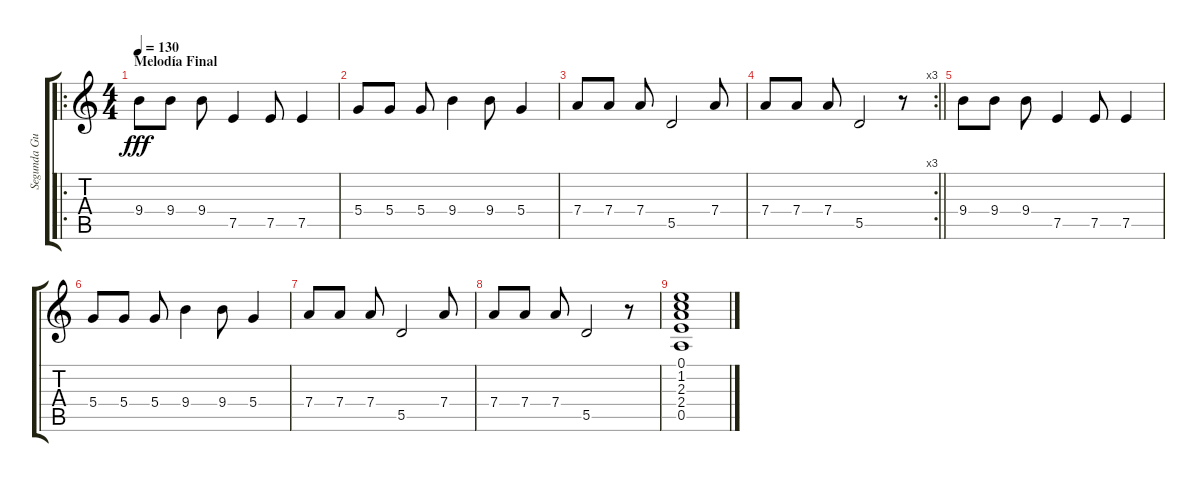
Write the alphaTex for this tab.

\track ("Segunda Guitarra" "Segunda Gu") {instrument electricguitarclean}
\staff {score tabs}
\tuning (E4 B3 G3 D3 A2 E2) {hide}
\ro
\ts (4 4)
\section ("" "Melodía Final")
\tempo 130
\clef g2
\ks c
9.4.8{dy fff} 9.4.8 9.4.8 7.5.4 7.5.8 7.5.4 |
5.4.8 5.4.8 5.4.8 9.4.4 9.4.8 5.4.4 |
7.4.8 7.4.8 7.4.8 5.5.2 7.4.8 |
\rc 3
\barLineRight lightlight
7.4.8 7.4.8 7.4.8 5.5.2 r.8 |
9.4.8 9.4.8 9.4.8 7.5.4 7.5.8 7.5.4 |
5.4.8 5.4.8 5.4.8 9.4.4 9.4.8 5.4.4 |
7.4.8 7.4.8 7.4.8 5.5.2 7.4.8 |
7.4.8 7.4.8 7.4.8 5.5.2 r.8 |
(0.1 1.2 2.3 2.4 0.5).1
